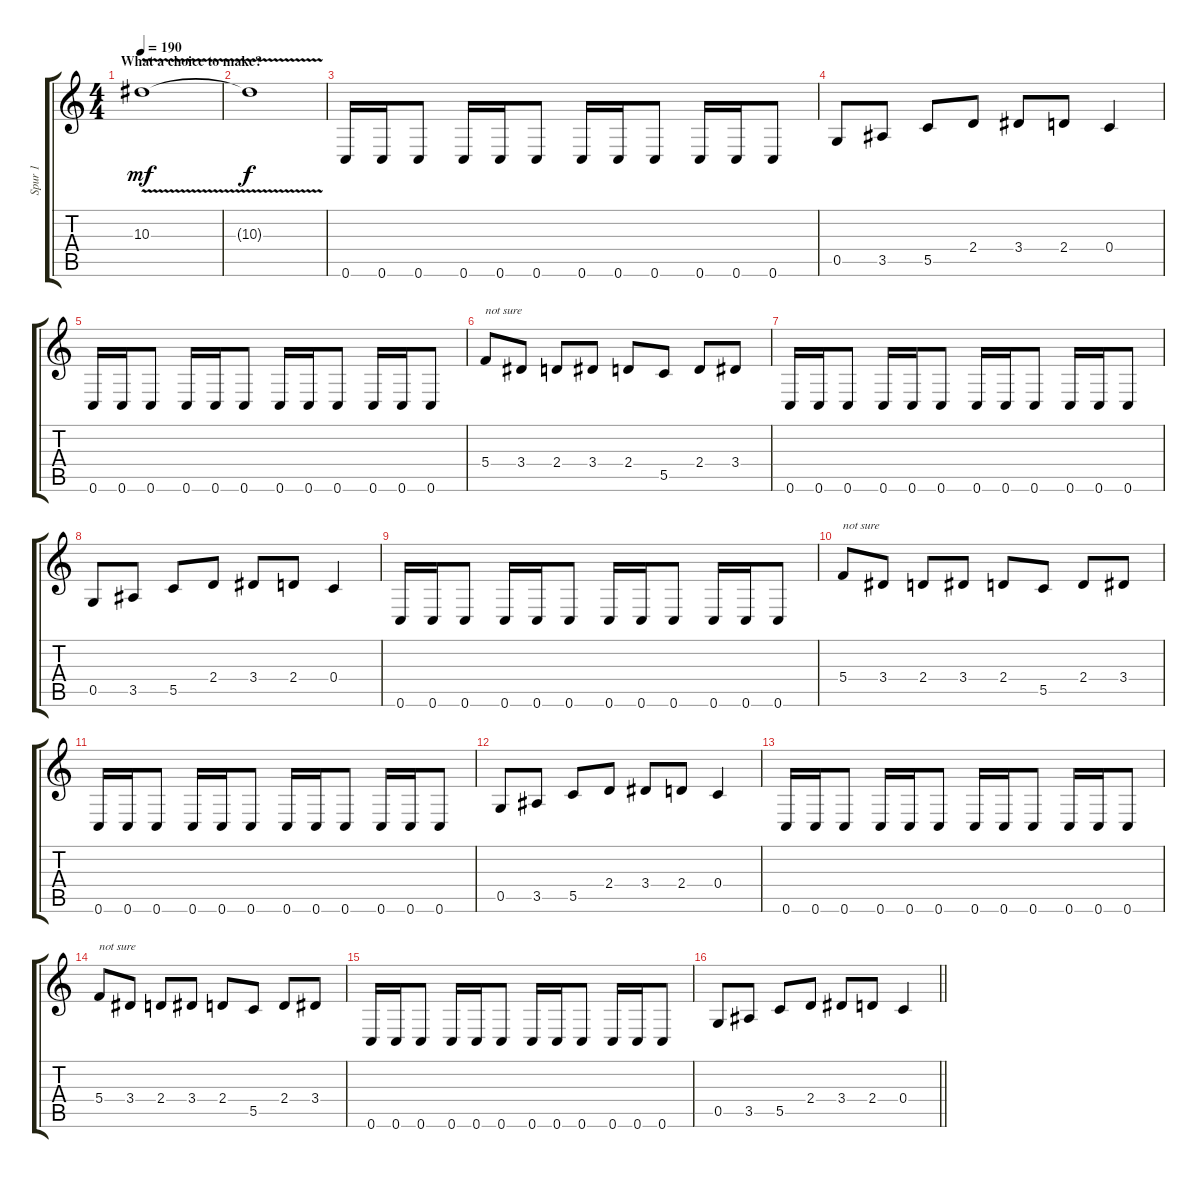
\track ("Spur 1" "Spur 1") {instrument distortionguitar}
\staff {score tabs}
\tuning (D4 A3 F3 C3 G2 C2) {hide}
\ts (4 4)
\section ("" "What a choice to make?")
\tempo 190
\clef g2
\ks c
10.3{v}.1{dy mf} |
10.3{t}.1{dy f} |
0.6.16 0.6.16 0.6.8 0.6.16 0.6.16 0.6.8 0.6.16 0.6.16 0.6.8 0.6.16 0.6.16 0.6.8 |
0.5.8 3.5.8 5.5.8 2.4.8 3.4.8 2.4.8 0.4.4 |
0.6.16 0.6.16 0.6.8 0.6.16 0.6.16 0.6.8 0.6.16 0.6.16 0.6.8 0.6.16 0.6.16 0.6.8 |
5.4.8{txt "not sure"} 3.4.8 2.4.8 3.4.8 2.4.8 5.5.8 2.4.8 3.4.8 |
0.6.16 0.6.16 0.6.8 0.6.16 0.6.16 0.6.8 0.6.16 0.6.16 0.6.8 0.6.16 0.6.16 0.6.8 |
0.5.8 3.5.8 5.5.8 2.4.8 3.4.8 2.4.8 0.4.4 |
0.6.16 0.6.16 0.6.8 0.6.16 0.6.16 0.6.8 0.6.16 0.6.16 0.6.8 0.6.16 0.6.16 0.6.8 |
5.4.8{txt "not sure"} 3.4.8 2.4.8 3.4.8 2.4.8 5.5.8 2.4.8 3.4.8 |
0.6.16 0.6.16 0.6.8 0.6.16 0.6.16 0.6.8 0.6.16 0.6.16 0.6.8 0.6.16 0.6.16 0.6.8 |
0.5.8 3.5.8 5.5.8 2.4.8 3.4.8 2.4.8 0.4.4 |
0.6.16 0.6.16 0.6.8 0.6.16 0.6.16 0.6.8 0.6.16 0.6.16 0.6.8 0.6.16 0.6.16 0.6.8 |
5.4.8{txt "not sure"} 3.4.8 2.4.8 3.4.8 2.4.8 5.5.8 2.4.8 3.4.8 |
0.6.16 0.6.16 0.6.8 0.6.16 0.6.16 0.6.8 0.6.16 0.6.16 0.6.8 0.6.16 0.6.16 0.6.8 |
\barLineRight lightlight
0.5.8 3.5.8 5.5.8 2.4.8 3.4.8 2.4.8 0.4.4
